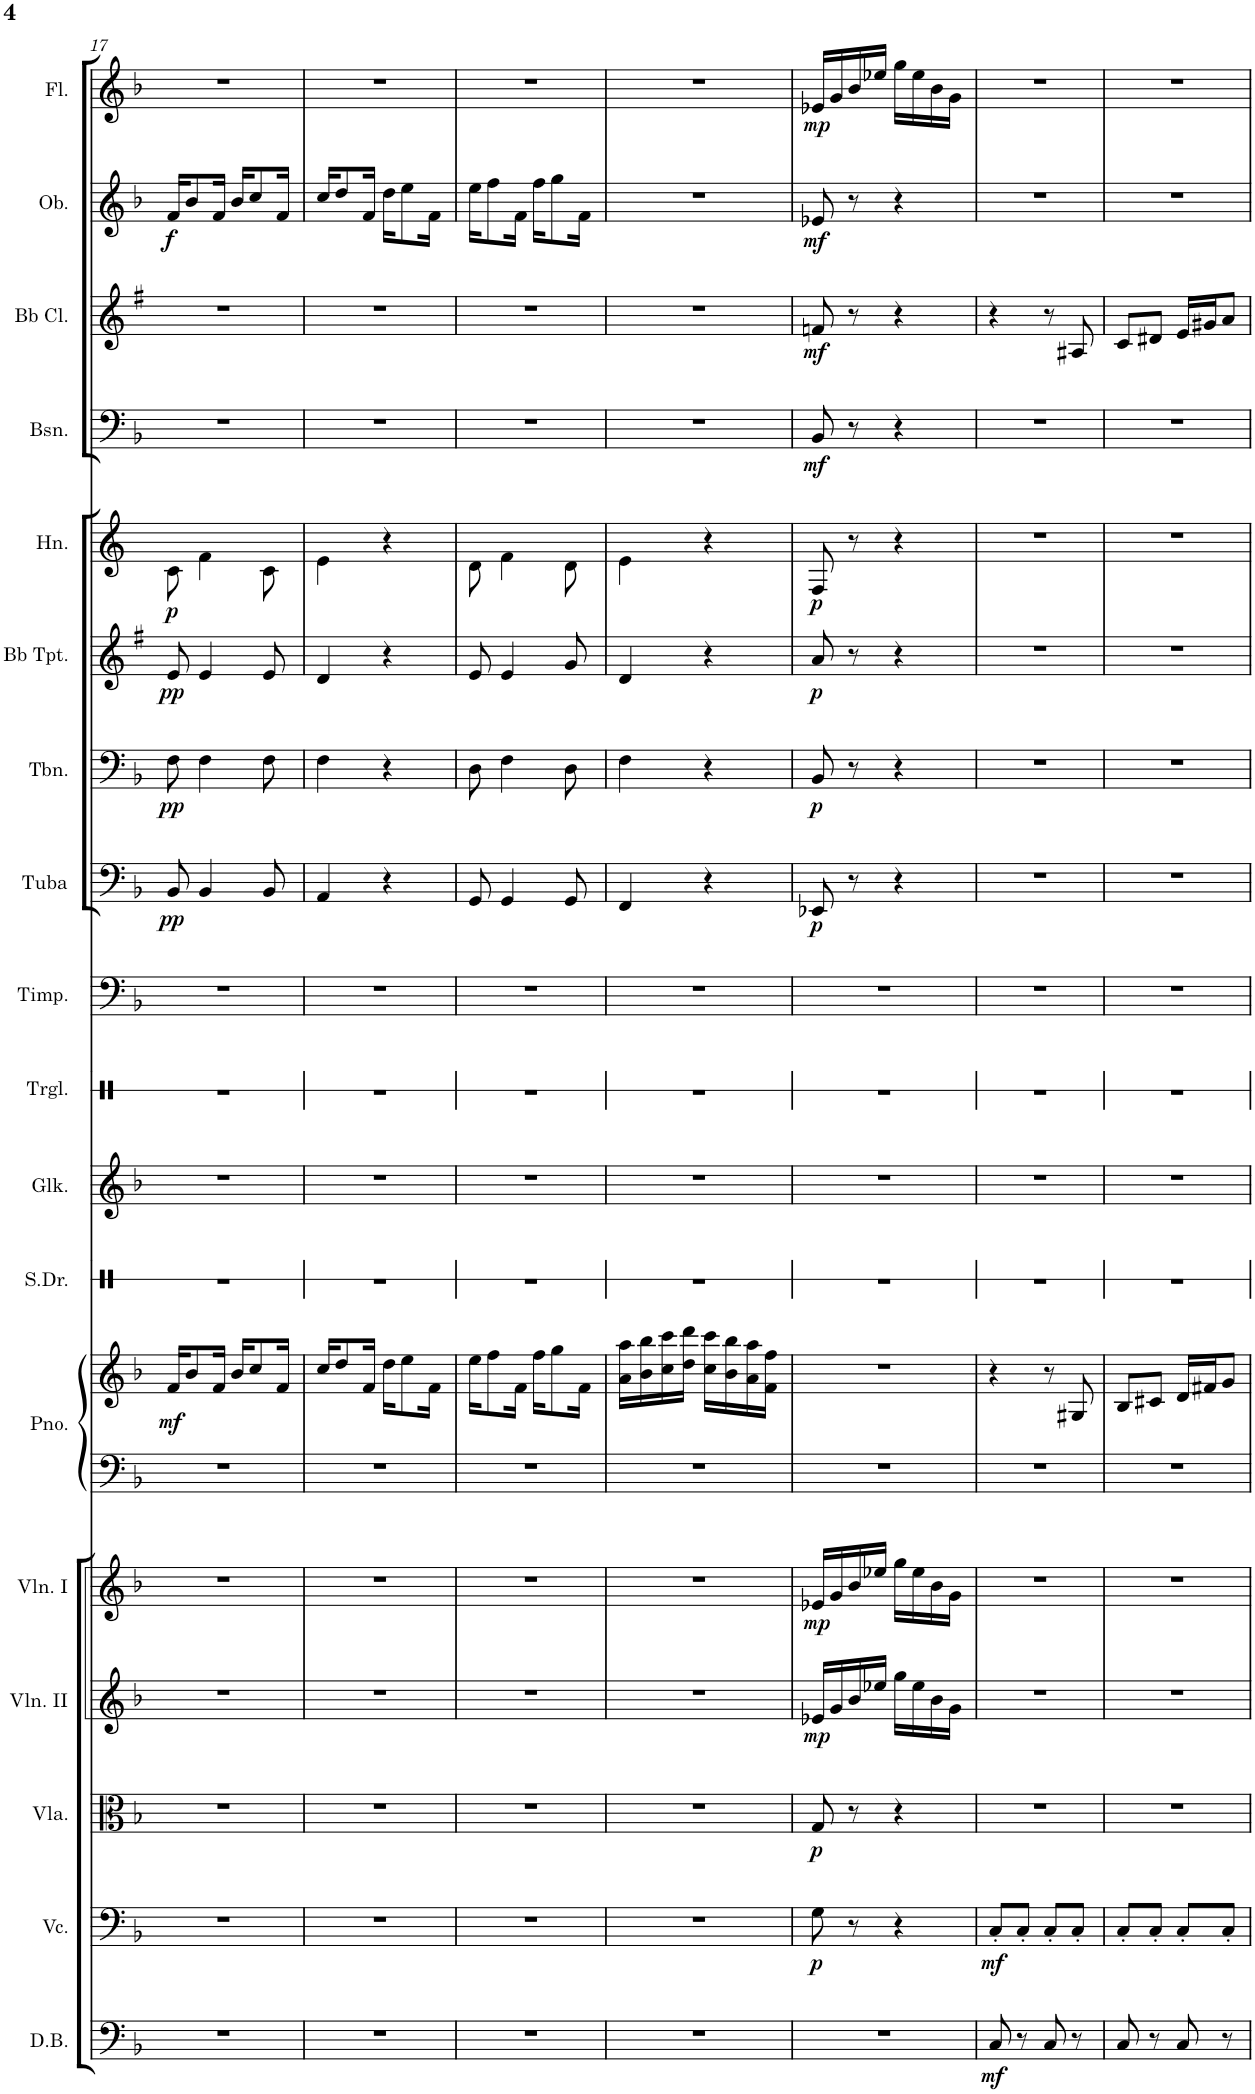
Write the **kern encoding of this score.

**kern	**dynam	**kern	**dynam	**kern	**dynam	**kern	**dynam	**kern	**dynam	**kern	**kern	**dynam	**kern	**kern	**kern	**kern	**kern	**dynam	**kern	**dynam	**kern	**dynam	**kern	**dynam	**kern	**dynam	**kern	**dynam	**kern	**dynam	**kern	**dynam
*part18	*part18	*part17	*part17	*part16	*part16	*part15	*part15	*part14	*part14	*part13	*part13	*part13	*part12	*part11	*part10	*part9	*part8	*part8	*part7	*part7	*part6	*part6	*part5	*part5	*part4	*part4	*part3	*part3	*part2	*part2	*part1	*part1
*staff19	*staff19	*staff18	*staff18	*staff17	*staff17	*staff16	*staff16	*staff15	*staff15	*staff14	*staff13	*staff13/14	*staff12	*staff11	*staff10	*staff9	*staff8	*staff8	*staff7	*staff7	*staff6	*staff6	*staff5	*staff5	*staff4	*staff4	*staff3	*staff3	*staff2	*staff2	*staff1	*staff1
*I"Double Bass	*	*I"Cello	*	*I"Viola	*	*I"Violin II	*	*I"Violin I	*	*I"Piano	*	*	*I"Snare Drum	*I"Glockenspiel	*I"Triangle	*I"Timpani	*I"Tuba	*	*I"Trombone	*	*I"Trumpet in Bb	*	*I"Horn in F	*	*I"Bassoon	*	*I"Clarinet in Bb	*	*I"Oboe	*	*I"Flute	*
*I'D.B.	*	*	*	*I'Vla.	*	*I'Vln. II	*	*I'Vln. I	*	*I'Pno.	*	*	*I'S.Dr.	*I'Glk.	*I'Trgl.	*I'Timp.	*I'Tuba	*	*I'Tbn.	*	*	*	*I'Hn.	*	*I'Bsn.	*	*	*	*I'Ob.	*	*I'Fl.	*
!!LO:PB:g=z
*clefF4	*	*clefF4	*	*clefC3	*	*clefG2	*	*clefG2	*	*clefF4	*clefG2	*	*clefX	*clefG2	*clefX	*clefF4	*clefF4	*	*clefF4	*	*clefG2	*	*clefG2	*	*clefF4	*	*clefG2	*	*clefG2	*	*clefG2	*
*Trd7c12	*	*	*	*	*	*	*	*	*	*	*	*	*	*Trd-14c-24	*	*	*	*	*	*	*Trd1c2	*	*Trd4c7	*	*	*	*Trd1c2	*	*	*	*	*
*k[b-]	*	*k[b-]	*	*k[b-]	*	*k[b-]	*	*k[b-]	*	*k[b-]	*k[b-]	*	*k[b-]	*k[b-]	*k[b-]	*k[b-]	*k[b-]	*	*k[b-]	*	*k[f#]	*	*k[]	*	*k[b-]	*	*k[f#]	*	*k[b-]	*	*k[b-]	*
*F:	*	*F:	*	*F:	*	*F:	*	*F:	*	*F:	*F:	*	*F:	*F:	*F:	*F:	*F:	*	*F:	*	*G:	*	*	*	*F:	*	*G:	*	*F:	*	*F:	*
*M2/4	*	*M2/4	*	*M2/4	*	*M2/4	*	*M2/4	*	*M2/4	*M2/4	*	*M2/4	*M2/4	*M2/4	*M2/4	*M2/4	*	*M2/4	*	*M2/4	*	*M2/4	*	*M2/4	*	*M2/4	*	*M2/4	*	*M2/4	*
=17	=17	=17	=17	=17	=17	=17	=17	=17	=17	=17	=17	=17	=17	=17	=17	=17	=17	=17	=17	=17	=17	=17	=17	=17	=17	=17	=17	=17	=17	=17	=17	=17
!	!	!	!	!	!	!	!	!	!	!	!	!LO:DY:b	!	!	!	!	!	!LO:DY:b	!	!LO:DY:b	!	!LO:DY:b	!	!LO:DY:b	!	!	!	!	!	!LO:DY:b	!	!
2r	.	2r	.	2r	.	2r	.	2r	.	2r	16f/KL	mf	2r	2r	2r	2r	8BB-/	pp	8F\	pp	8e/	pp	8c\	p	2r	.	2r	.	16f/KL	f	2r	.
.	.	.	.	.	.	.	.	.	.	.	8b-/	.	.	.	.	.	.	.	.	.	.	.	.	.	.	.	.	.	8b-/	.	.	.
.	.	.	.	.	.	.	.	.	.	.	.	.	.	.	.	.	4BB-/	.	4F\	.	4e/	.	4f\	.	.	.	.	.	.	.	.	.
.	.	.	.	.	.	.	.	.	.	.	16f/Jk	.	.	.	.	.	.	.	.	.	.	.	.	.	.	.	.	.	16f/Jk	.	.	.
.	.	.	.	.	.	.	.	.	.	.	16b-/KL	.	.	.	.	.	.	.	.	.	.	.	.	.	.	.	.	.	16b-/KL	.	.	.
.	.	.	.	.	.	.	.	.	.	.	8cc/	.	.	.	.	.	.	.	.	.	.	.	.	.	.	.	.	.	8cc/	.	.	.
.	.	.	.	.	.	.	.	.	.	.	.	.	.	.	.	.	8BB-/	.	8F\	.	8e/	.	8c\	.	.	.	.	.	.	.	.	.
.	.	.	.	.	.	.	.	.	.	.	16f/Jk	.	.	.	.	.	.	.	.	.	.	.	.	.	.	.	.	.	16f/Jk	.	.	.
=18	=18	=18	=18	=18	=18	=18	=18	=18	=18	=18	=18	=18	=18	=18	=18	=18	=18	=18	=18	=18	=18	=18	=18	=18	=18	=18	=18	=18	=18	=18	=18	=18
2r	.	2r	.	2r	.	2r	.	2r	.	2r	16cc/KL	.	2r	2r	2r	2r	4AA/	.	4F\	.	4d/	.	4e\	.	2r	.	2r	.	16cc/KL	.	2r	.
.	.	.	.	.	.	.	.	.	.	.	8dd/	.	.	.	.	.	.	.	.	.	.	.	.	.	.	.	.	.	8dd/	.	.	.
.	.	.	.	.	.	.	.	.	.	.	16f/Jk	.	.	.	.	.	.	.	.	.	.	.	.	.	.	.	.	.	16f/Jk	.	.	.
.	.	.	.	.	.	.	.	.	.	.	16dd\KL	.	.	.	.	.	4r	.	4r	.	4r	.	4r	.	.	.	.	.	16dd\KL	.	.	.
.	.	.	.	.	.	.	.	.	.	.	8ee\	.	.	.	.	.	.	.	.	.	.	.	.	.	.	.	.	.	8ee\	.	.	.
.	.	.	.	.	.	.	.	.	.	.	16f\Jk	.	.	.	.	.	.	.	.	.	.	.	.	.	.	.	.	.	16f\Jk	.	.	.
=19	=19	=19	=19	=19	=19	=19	=19	=19	=19	=19	=19	=19	=19	=19	=19	=19	=19	=19	=19	=19	=19	=19	=19	=19	=19	=19	=19	=19	=19	=19	=19	=19
2r	.	2r	.	2r	.	2r	.	2r	.	2r	16ee\KL	.	2r	2r	2r	2r	8GG/	.	8D\	.	8e/	.	8d\	.	2r	.	2r	.	16ee\KL	.	2r	.
.	.	.	.	.	.	.	.	.	.	.	8ff\	.	.	.	.	.	.	.	.	.	.	.	.	.	.	.	.	.	8ff\	.	.	.
.	.	.	.	.	.	.	.	.	.	.	.	.	.	.	.	.	4GG/	.	4F\	.	4e/	.	4f\	.	.	.	.	.	.	.	.	.
.	.	.	.	.	.	.	.	.	.	.	16f\Jk	.	.	.	.	.	.	.	.	.	.	.	.	.	.	.	.	.	16f\Jk	.	.	.
.	.	.	.	.	.	.	.	.	.	.	16ff\KL	.	.	.	.	.	.	.	.	.	.	.	.	.	.	.	.	.	16ff\KL	.	.	.
.	.	.	.	.	.	.	.	.	.	.	8gg\	.	.	.	.	.	.	.	.	.	.	.	.	.	.	.	.	.	8gg\	.	.	.
.	.	.	.	.	.	.	.	.	.	.	.	.	.	.	.	.	8GG/	.	8D\	.	8g/	.	8d\	.	.	.	.	.	.	.	.	.
.	.	.	.	.	.	.	.	.	.	.	16f\Jk	.	.	.	.	.	.	.	.	.	.	.	.	.	.	.	.	.	16f\Jk	.	.	.
=20	=20	=20	=20	=20	=20	=20	=20	=20	=20	=20	=20	=20	=20	=20	=20	=20	=20	=20	=20	=20	=20	=20	=20	=20	=20	=20	=20	=20	=20	=20	=20	=20
2r	.	2r	.	2r	.	2r	.	2r	.	2r	16a\ 16aa\LL	.	2r	2r	2r	2r	4FF/	.	4F\	.	4d/	.	4e\	.	2r	.	2r	.	2r	.	2r	.
.	.	.	.	.	.	.	.	.	.	.	16b-\ 16bb-\	.	.	.	.	.	.	.	.	.	.	.	.	.	.	.	.	.	.	.	.	.
.	.	.	.	.	.	.	.	.	.	.	16cc\ 16ccc\	.	.	.	.	.	.	.	.	.	.	.	.	.	.	.	.	.	.	.	.	.
.	.	.	.	.	.	.	.	.	.	.	16dd\ 16ddd\JJ	.	.	.	.	.	.	.	.	.	.	.	.	.	.	.	.	.	.	.	.	.
.	.	.	.	.	.	.	.	.	.	.	16cc\ 16ccc\LL	.	.	.	.	.	4r	.	4r	.	4r	.	4r	.	.	.	.	.	.	.	.	.
.	.	.	.	.	.	.	.	.	.	.	16b-\ 16bb-\	.	.	.	.	.	.	.	.	.	.	.	.	.	.	.	.	.	.	.	.	.
.	.	.	.	.	.	.	.	.	.	.	16a\ 16aa\	.	.	.	.	.	.	.	.	.	.	.	.	.	.	.	.	.	.	.	.	.
.	.	.	.	.	.	.	.	.	.	.	16f\ 16ff\JJ	.	.	.	.	.	.	.	.	.	.	.	.	.	.	.	.	.	.	.	.	.
=21	=21	=21	=21	=21	=21	=21	=21	=21	=21	=21	=21	=21	=21	=21	=21	=21	=21	=21	=21	=21	=21	=21	=21	=21	=21	=21	=21	=21	=21	=21	=21	=21
!	!	!	!LO:DY:b	!	!LO:DY:b	!	!LO:DY:b	!	!LO:DY:b	!	!	!	!	!	!	!	!	!LO:DY:b	!	!LO:DY:b	!	!LO:DY:b	!	!LO:DY:b	!	!LO:DY:b	!	!LO:DY:b	!	!LO:DY:b	!	!LO:DY:b
2r	.	8G\	p	8G/	p	16e-X/LL	mp	16e-X/LL	mp	2r	2r	.	2r	2r	2r	2r	8EE-X/	p	8BB-/	p	8a/	p	8F/	p	8BB-/	mf	8fn/	mf	8e-X/	mf	16e-X/LL	mp
.	.	.	.	.	.	16g/	.	16g/	.	.	.	.	.	.	.	.	.	.	.	.	.	.	.	.	.	.	.	.	.	.	16g/	.
.	.	8r	.	8r	.	16b-/	.	16b-/	.	.	.	.	.	.	.	.	8r	.	8r	.	8r	.	8r	.	8r	.	8r	.	8r	.	16b-/	.
.	.	.	.	.	.	16ee-X/JJ	.	16ee-X/JJ	.	.	.	.	.	.	.	.	.	.	.	.	.	.	.	.	.	.	.	.	.	.	16ee-X/JJ	.
.	.	4r	.	4r	.	16gg\LL	.	16gg\LL	.	.	.	.	.	.	.	.	4r	.	4r	.	4r	.	4r	.	4r	.	4r	.	4r	.	16gg\LL	.
.	.	.	.	.	.	16ee-\	.	16ee-\	.	.	.	.	.	.	.	.	.	.	.	.	.	.	.	.	.	.	.	.	.	.	16ee-\	.
.	.	.	.	.	.	16b-\	.	16b-\	.	.	.	.	.	.	.	.	.	.	.	.	.	.	.	.	.	.	.	.	.	.	16b-\	.
.	.	.	.	.	.	16g\JJ	.	16g\JJ	.	.	.	.	.	.	.	.	.	.	.	.	.	.	.	.	.	.	.	.	.	.	16g\JJ	.
=22	=22	=22	=22	=22	=22	=22	=22	=22	=22	=22	=22	=22	=22	=22	=22	=22	=22	=22	=22	=22	=22	=22	=22	=22	=22	=22	=22	=22	=22	=22	=22	=22
!	!LO:DY:b	!	!LO:DY:b	!	!	!	!	!	!	!	!	!	!	!	!	!	!	!	!	!	!	!	!	!	!	!	!	!	!	!	!	!
8C/	mf	8C'/L	mf	2r	.	2r	.	2r	.	2r	4r	.	2r	2r	2r	2r	2r	.	2r	.	2r	.	2r	.	2r	.	4r	.	2r	.	2r	.
8r	.	8C'/J	.	.	.	.	.	.	.	.	.	.	.	.	.	.	.	.	.	.	.	.	.	.	.	.	.	.	.	.	.	.
8C/	.	8C'/L	.	.	.	.	.	.	.	.	8r	.	.	.	.	.	.	.	.	.	.	.	.	.	.	.	8r	.	.	.	.	.
8r	.	8C'/J	.	.	.	.	.	.	.	.	8G#X/	.	.	.	.	.	.	.	.	.	.	.	.	.	.	.	8A#X/	.	.	.	.	.
=23	=23	=23	=23	=23	=23	=23	=23	=23	=23	=23	=23	=23	=23	=23	=23	=23	=23	=23	=23	=23	=23	=23	=23	=23	=23	=23	=23	=23	=23	=23	=23	=23
8C/	.	8C'/L	.	2r	.	2r	.	2r	.	2r	8B-/L	.	2r	2r	2r	2r	2r	.	2r	.	2r	.	2r	.	2r	.	8c/L	.	2r	.	2r	.
8r	.	8C'/J	.	.	.	.	.	.	.	.	8c#X/J	.	.	.	.	.	.	.	.	.	.	.	.	.	.	.	8d#X/J	.	.	.	.	.
8C/	.	8C'/L	.	.	.	.	.	.	.	.	16d/LL	.	.	.	.	.	.	.	.	.	.	.	.	.	.	.	16e/LL	.	.	.	.	.
.	.	.	.	.	.	.	.	.	.	.	16f#X/J	.	.	.	.	.	.	.	.	.	.	.	.	.	.	.	16g#X/J	.	.	.	.	.
8r	.	8C'/J	.	.	.	.	.	.	.	.	8g/J	.	.	.	.	.	.	.	.	.	.	.	.	.	.	.	8a/J	.	.	.	.	.
=	=	=	=	=	=	=	=	=	=	=	=	=	=	=	=	=	=	=	=	=	=	=	=	=	=	=	=	=	=	=	=	=
*-	*-	*-	*-	*-	*-	*-	*-	*-	*-	*-	*-	*-	*-	*-	*-	*-	*-	*-	*-	*-	*-	*-	*-	*-	*-	*-	*-	*-	*-	*-	*-	*-
